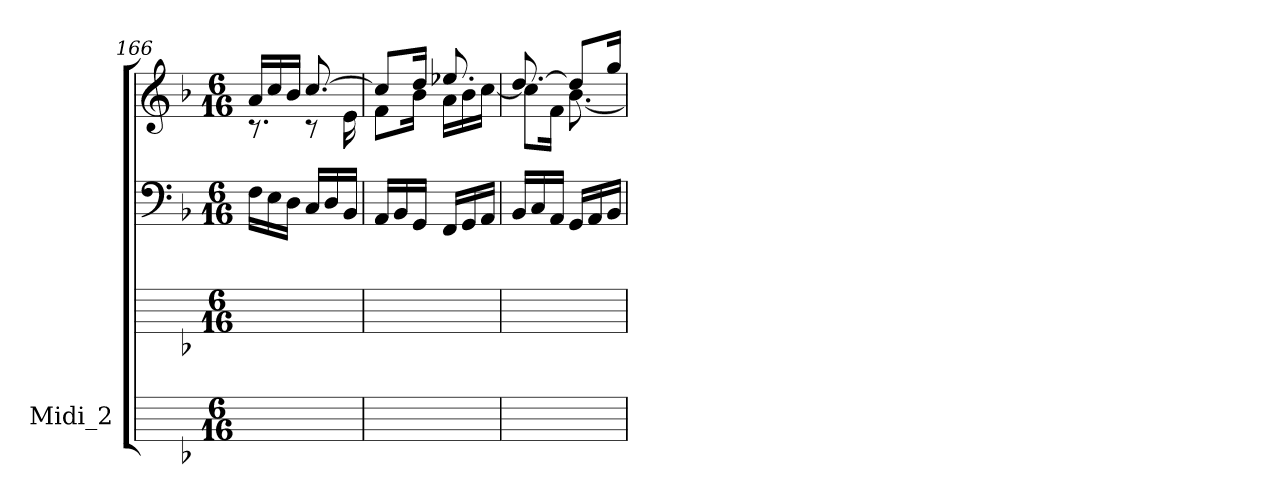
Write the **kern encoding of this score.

**kern	**kern	**kern	**kern
*part1	*part1	*part1	*part1
*staff4	*staff3	*staff2	*staff1
*I"Midi_2	*	*	*
!!LO:LB:g=z
*	*	*clefF4	*clefG2
*k[b-]	*k[b-]	*k[b-]	*k[b-]
*F:	*F:	*F:	*F:
*M6/16	*M6/16	*M6/16	*M6/16
=166	=166	=166	=166
*	*	*	*^
4.ryy	4.ryy	16FLL	16aLL	8.r
.	.	16E	16cc	.
.	.	16DJJ	16b-JJ	.
.	.	16CLL	[8.cc/	8r
.	.	16D	.	.
.	.	16BB-JJ	.	16e\
=167	=167	=167	=167	=167
4.ryy	4.ryy	16AALL	8cc/L]	8fL
.	.	16BB-	.	.
.	.	16GGJJ	16dd/J	16b-J
.	.	16FFLL	8.ee-X/	16a\LL
.	.	16GG	.	16b-\
.	.	16AAJJ	.	[16cc\JJ
=168	=168	=168	=168	=168
4.ryy	4.ryy	16BB-LL	[8.dd/	8cc\L]
.	.	16C	.	.
.	.	16AAJJ	.	16f\J
.	.	16GGLL	8dd/L]	[8.b-\
.	.	16AA	.	.
.	.	16BB-JJ	16gg/J	.
*	*	*	*v	*v
=	=	=	=
*-	*-	*-	*-
